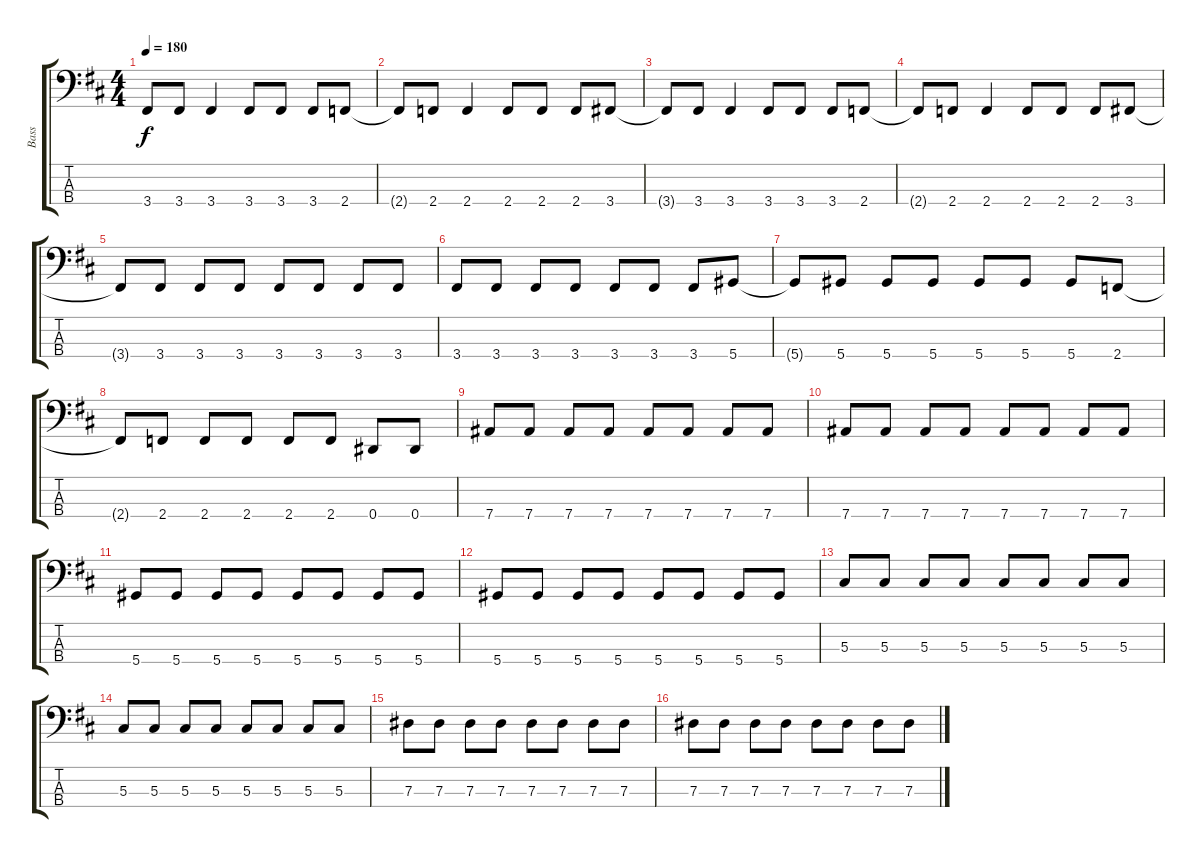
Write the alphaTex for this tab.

\track ("Bass" "Bass") {instrument electricbasspick}
\staff {score tabs}
\tuning (Gb2 Db2 Ab1 Eb1) {hide}
\ts (4 4)
\tempo 180
\clef f4
\ks bminor
3.4{t}.8{dy f} 3.4.8 3.4.4 3.4.8 3.4.8 3.4.8 2.4.8 |
2.4{t}.8 2.4.8 2.4.4 2.4.8 2.4.8 2.4.8 3.4.8 |
3.4{t}.8 3.4.8 3.4.4 3.4.8 3.4.8 3.4.8 2.4.8 |
2.4{t}.8 2.4.8 2.4.4 2.4.8 2.4.8 2.4.8 3.4.8 |
3.4{t}.8 3.4.8 3.4.8 3.4.8 3.4.8 3.4.8 3.4.8 3.4.8 |
3.4.8 3.4.8 3.4.8 3.4.8 3.4.8 3.4.8 3.4.8 5.4.8 |
5.4{t}.8 5.4.8 5.4.8 5.4.8 5.4.8 5.4.8 5.4.8 2.4.8 |
2.4{t}.8 2.4.8 2.4.8 2.4.8 2.4.8 2.4.8 0.4.8 0.4.8 |
7.4.8 7.4.8 7.4.8 7.4.8 7.4.8 7.4.8 7.4.8 7.4.8 |
7.4.8 7.4.8 7.4.8 7.4.8 7.4.8 7.4.8 7.4.8 7.4.8 |
5.4.8 5.4.8 5.4.8 5.4.8 5.4.8 5.4.8 5.4.8 5.4.8 |
5.4.8 5.4.8 5.4.8 5.4.8 5.4.8 5.4.8 5.4.8 5.4.8 |
5.3.8 5.3.8 5.3.8 5.3.8 5.3.8 5.3.8 5.3.8 5.3.8 |
5.3.8 5.3.8 5.3.8 5.3.8 5.3.8 5.3.8 5.3.8 5.3.8 |
7.3.8 7.3.8 7.3.8 7.3.8 7.3.8 7.3.8 7.3.8 7.3.8 |
7.3.8 7.3.8 7.3.8 7.3.8 7.3.8 7.3.8 7.3.8 7.3.8
